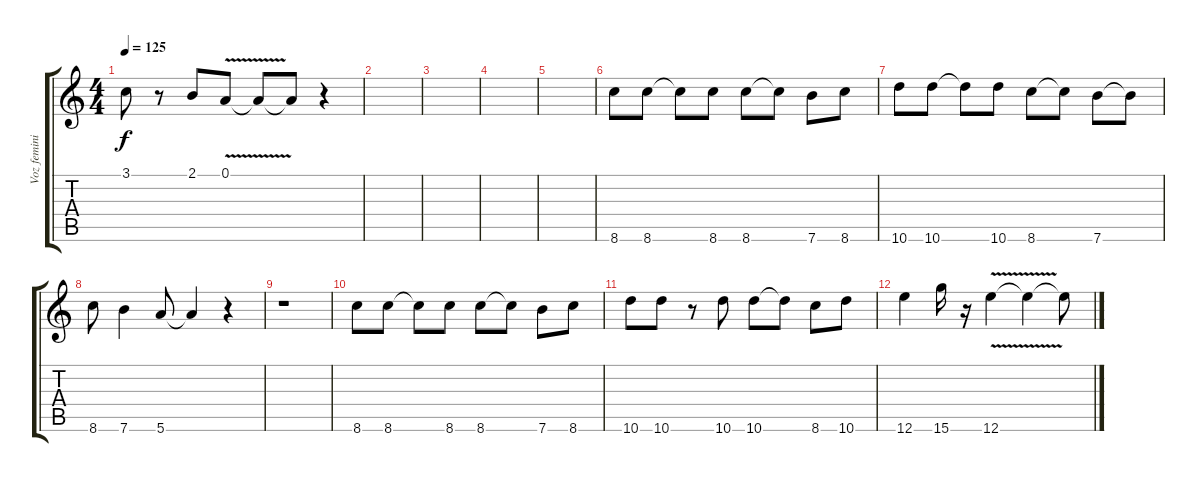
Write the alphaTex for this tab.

\track ("Voz feminina" "Voz femini") {instrument flute}
\staff {score tabs}
\tuning (A4 B3 A3 D3 A2 E4) {hide}
\ts (4 4)
\tempo 125
\clef g2
\ks c
3.1.8{dy f} r.8 2.1.8 0.1{v}.8 0.1{t}.8 0.1{t}.8 r.4 |
|
|
|
|
8.6.8 8.6.8 8.6{t}.8 8.6.8 8.6.8 8.6{t}.8 7.6.8 8.6.8 |
10.6.8 10.6.8 10.6{t}.8 10.6.8 8.6.8 8.6{t}.8 7.6.8 7.6{t}.8 |
8.6.8 7.6.4 5.6.8 5.6{t}.4 r.4 |
r.1 |
8.6.8 8.6.8 8.6{t}.8 8.6.8 8.6.8 8.6{t}.8 7.6.8 8.6.8 |
10.6.8 10.6.8 r.8 10.6.8 10.6.8 10.6{t}.8 8.6.8 10.6.8 |
12.6.4 15.6.16 r.16 12.6{v}.4 12.6{t}.4 12.6{t}.8
